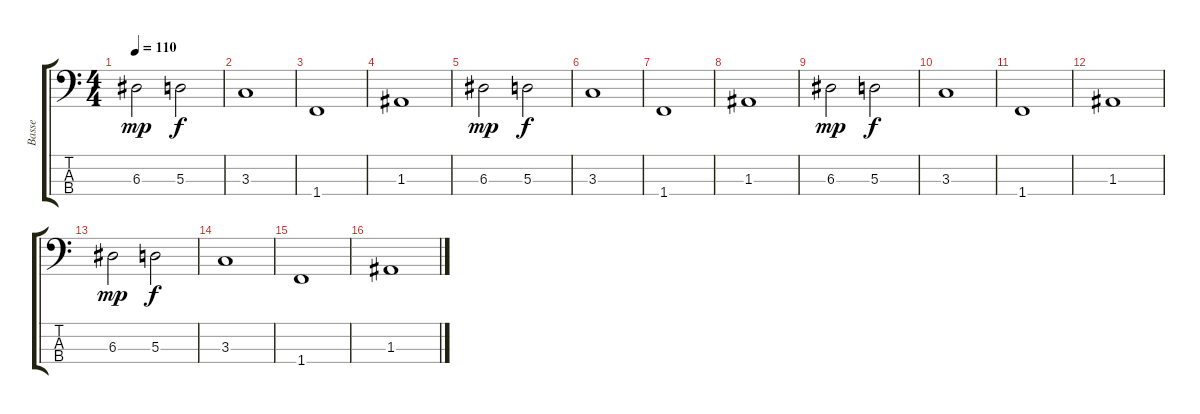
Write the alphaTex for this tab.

\track ("Basse" "Basse") {instrument electricbassfinger}
\staff {score tabs}
\tuning (G2 D2 A1 E1) {hide}
\ts (4 4)
\tempo 110
\clef f4
\ks c
6.3.2{dy mp} 5.3.2{dy f} |
3.3.1 |
1.4.1 |
1.3.1 |
6.3.2{dy mp} 5.3.2{dy f} |
3.3.1 |
1.4.1 |
1.3.1 |
6.3.2{dy mp} 5.3.2{dy f} |
3.3.1 |
1.4.1 |
1.3.1 |
6.3.2{dy mp} 5.3.2{dy f} |
3.3.1 |
1.4.1 |
1.3.1
